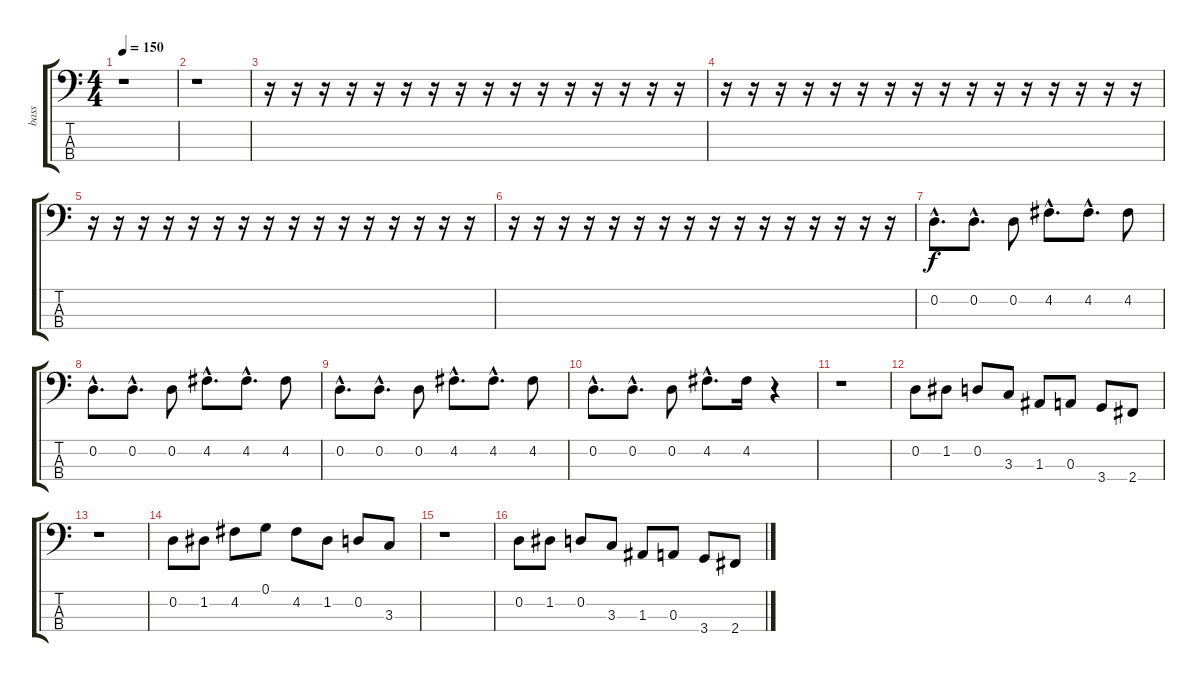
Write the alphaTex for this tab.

\track ("bass" "bass") {instrument electricbassfinger}
\staff {score tabs}
\tuning (G2 D2 A1 E1) {hide}
\ts (4 4)
\tempo 150
\clef f4
\ks c
r.1{dy f instrument electricbassfinger} |
r.1 |
r.16 r.16 r.16 r.16 r.16 r.16 r.16 r.16 r.16 r.16 r.16 r.16 r.16 r.16 r.16 r.16 |
r.16 r.16 r.16 r.16 r.16 r.16 r.16 r.16 r.16 r.16 r.16 r.16 r.16 r.16 r.16 r.16 |
r.16 r.16 r.16 r.16 r.16 r.16 r.16 r.16 r.16 r.16 r.16 r.16 r.16 r.16 r.16 r.16 |
r.16 r.16 r.16 r.16 r.16 r.16 r.16 r.16 r.16 r.16 r.16 r.16 r.16 r.16 r.16 r.16 |
0.2{hac}.8{d} 0.2{hac}.8{d} 0.2.8 4.2{hac}.8{d} 4.2{hac}.8{d} 4.2.8 |
0.2{hac}.8{d} 0.2{hac}.8{d} 0.2.8 4.2{hac}.8{d} 4.2{hac}.8{d} 4.2.8 |
0.2{hac}.8{d} 0.2{hac}.8{d} 0.2.8 4.2{hac}.8{d} 4.2{hac}.8{d} 4.2.8 |
0.2{hac}.8{d} 0.2{hac}.8{d} 0.2.8 4.2{hac}.8{d} 4.2.16 r.4 |
r.1 |
0.2.8 1.2.8 0.2.8 3.3.8 1.3.8 0.3.8 3.4.8 2.4.8 |
r.1 |
0.2.8 1.2.8 4.2.8 0.1.8 4.2.8 1.2.8 0.2.8 3.3.8 |
r.1 |
0.2.8 1.2.8 0.2.8 3.3.8 1.3.8 0.3.8 3.4.8 2.4.8
